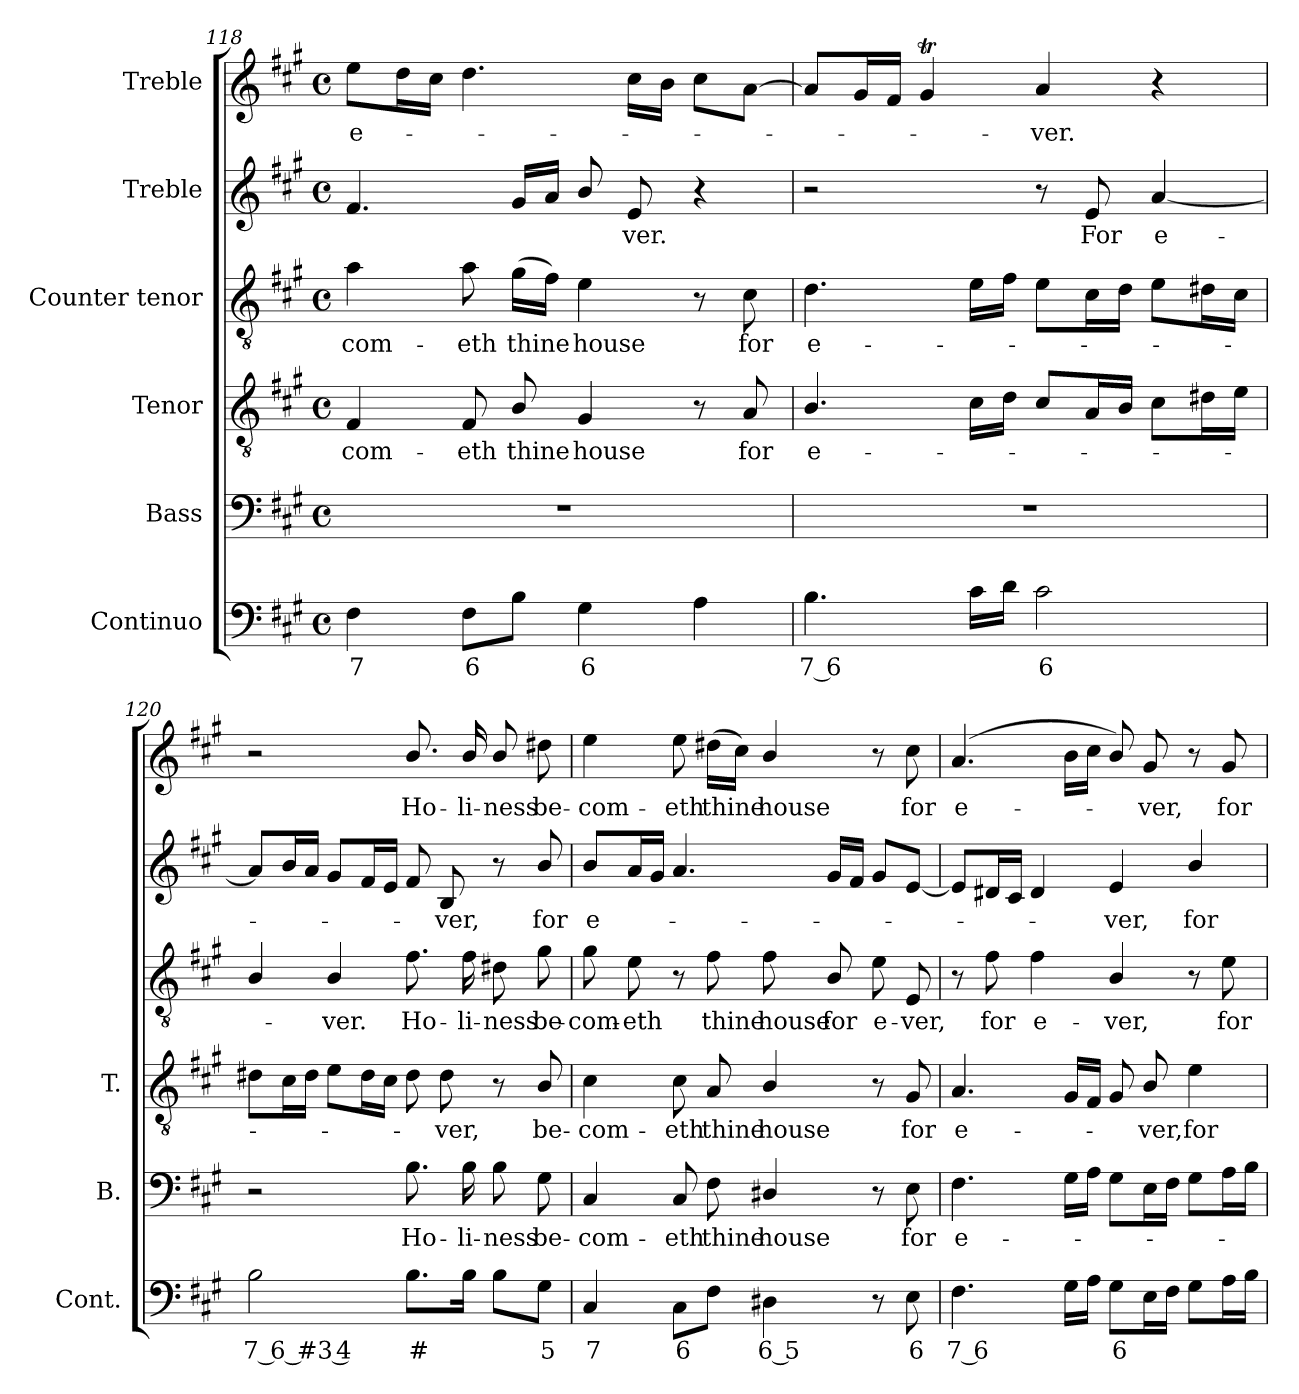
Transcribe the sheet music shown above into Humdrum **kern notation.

**kern	**text	**kern	**text	**kern	**text	**kern	**text	**kern	**text	**kern	**text
*part6	*part6	*part5	*part5	*part4	*part4	*part3	*part3	*part2	*part2	*part1	*part1
*staff6	*staff6	*staff5	*staff5	*staff4	*staff4	*staff3	*staff3	*staff2	*staff2	*staff1	*staff1
*I"Continuo	*	*I"Bass	*	*I"Tenor	*	*I"Counter tenor	*	*I"Treble	*	*I"Treble	*
*I'Cont.	*	*I'B.	*	*I'T.	*	*	*	*	*	*	*
*clefF4	*	*clefF4	*	*clefGv2	*	*clefGv2	*	*clefG2	*	*clefG2	*
*	*	*	*	*ITrd7c12	*	*ITrd7c12	*	*	*	*	*
*k[f#c#g#]	*	*k[f#c#g#]	*	*k[f#c#g#]	*	*k[f#c#g#]	*	*k[f#c#g#]	*	*k[f#c#g#]	*
*A:	*	*A:	*	*A:	*	*A:	*	*A:	*	*A:	*
*M4/4	*	*M4/4	*	*M4/4	*	*M4/4	*	*M4/4	*	*M4/4	*
*met(c)	*	*met(c)	*	*met(c)	*	*met(c)	*	*met(c)	*	*met(c)	*
=118	=118	=118	=118	=118	=118	=118	=118	=118	=118	=118	=118
!	!LO:LY:b:color=#000000	!	!	!	!	!	!	!	!	!	!
!	!	!	!	!	!LO:LY:b:color=#000000	!	!	!	!	!	!
!	!	!	!	!	!	!	!LO:LY:b:color=#000000	!	!	!	!
!	!	!	!	!	!	!	!	!	!	!	!LO:LY:b:color=#000000
4F#i\	7	1r	.	4FF#i/	-com-	4Ai\	-com-	4.f#i/	.	8eei\L	e-
.	.	.	.	.	.	.	.	.	.	16ddi\L	.
.	.	.	.	.	.	.	.	.	.	16cc#i\JJ	.
!	!LO:LY:b:color=#000000	!	!	!	!	!	!	!	!	!	!
!	!	!	!	!	!LO:LY:b:color=#000000	!	!	!	!	!	!
!	!	!	!	!	!	!	!LO:LY:b:color=#000000	!	!	!	!
8F#i\L	6	.	.	8FF#i/	-eth	8Ai\	-eth	.	.	4.ddi\	.
!	!	!	!	!	!LO:LY:b:color=#000000	!	!	!	!	!	!
!	!	!	!	!	!	!	!LO:LY:b:color=#000000	!	!	!	!
8Bi\J	.	.	.	8BBi/	thine	(16G#i\LL	thine	16g#i/LL	.	.	.
.	.	.	.	.	.	16F#i\JJ)	.	16ai/JJ	.	.	.
!	!LO:LY:b:color=#000000	!	!	!	!	!	!	!	!	!	!
!	!	!	!	!	!LO:LY:b:color=#000000	!	!	!	!	!	!
!	!	!	!	!	!	!	!LO:LY:b:color=#000000	!	!	!	!
4G#i\	6	.	.	4GG#i/	house	4Ei\	house	8bi/	.	.	.
!	!	!	!	!	!	!	!	!	!LO:LY:b:color=#000000	!	!
.	.	.	.	.	.	.	.	8ei/	-ver.	16cc#i\LL	.
.	.	.	.	.	.	.	.	.	.	16bi\JJ	.
4Ai\	.	.	.	8r	.	8r	.	4r	.	8cc#i\L	.
!	!	!	!	!	!LO:LY:b:color=#000000	!	!	!	!	!	!
!	!	!	!	!	!	!	!LO:LY:b:color=#000000	!	!	!	!
.	.	.	.	8AAi/	for	8C#i\	for	.	.	[8ai\J	.
!!LO:LB:g=z
=119	=119	=119	=119	=119	=119	=119	=119	=119	=119	=119	=119
!	!LO:LY:b:color=#000000	!	!	!	!	!	!	!	!	!	!
!	!	!	!	!	!LO:LY:b:color=#000000	!	!	!	!	!	!
!	!	!	!	!	!	!	!LO:LY:b:color=#000000	!	!	!	!
4.Bi\	7 6	1r	.	4.BBi/	e-	4.Di\	e-	2r	.	8ai/L]	.
.	.	.	.	.	.	.	.	.	.	16g#i/L	.
.	.	.	.	.	.	.	.	.	.	16f#i/JJ	.
.	.	.	.	.	.	.	.	.	.	4g#ti/	.
16c#i\LL	.	.	.	16C#i\LL	.	16Ei\LL	.	.	.	.	.
16di\JJ	.	.	.	16Di\JJ	.	16F#i\JJ	.	.	.	.	.
!	!LO:LY:b:color=#000000	!	!	!	!	!	!	!	!	!	!
!	!	!	!	!	!	!	!	!	!	!	!LO:LY:b:color=#000000
2c#i\	6	.	.	8C#i/L	.	8Ei\L	.	8r	.	4ai/	-ver.
!	!	!	!	!	!	!	!	!	!LO:LY:b:color=#000000	!	!
.	.	.	.	16AAi/L	.	16C#i\L	.	8ei/	For	.	.
.	.	.	.	16BBi/JJ	.	16Di\JJ	.	.	.	.	.
!	!	!	!	!	!	!	!	!	!LO:LY:b:color=#000000	!	!
.	.	.	.	8C#i\L	.	8Ei\L	.	[4ai/	e-	4r	.
.	.	.	.	16D#Xi\L	.	16D#Xi\L	.	.	.	.	.
.	.	.	.	16Ei\JJ	.	16C#i\JJ	.	.	.	.	.
=120	=120	=120	=120	=120	=120	=120	=120	=120	=120	=120	=120
!	!LO:LY:b:color=#000000	!	!	!	!	!	!	!	!	!	!
2Bi\	7 6 #3 4	2r	.	8D#Xi\L	.	4BBi/	.	8ai/L]	.	2r	.
.	.	.	.	16C#i\L	.	.	.	16bi/L	.	.	.
.	.	.	.	16D#i\JJ	.	.	.	16ai/JJ	.	.	.
!	!	!	!	!	!	!	!LO:LY:b:color=#000000	!	!	!	!
.	.	.	.	8Ei\L	.	4BBi/	-ver.	8g#i/L	.	.	.
.	.	.	.	16D#i\L	.	.	.	16f#i/L	.	.	.
.	.	.	.	16C#i\JJ	.	.	.	16ei/JJ	.	.	.
!	!LO:LY:b:color=#000000	!	!	!	!	!	!	!	!	!	!
!	!	!	!LO:LY:b:color=#000000	!	!	!	!	!	!	!	!
!	!	!	!	!	!	!	!LO:LY:b:color=#000000	!	!	!	!
!	!	!	!	!	!	!	!	!	!	!	!LO:LY:b:color=#000000
8.Bi\L	#	8.Bi\	Ho-	8D#i\	.	8.F#i\	Ho-	8f#i/	.	8.bi/	Ho-
!	!	!	!	!	!LO:LY:b:color=#000000	!	!	!	!	!	!
!	!	!	!	!	!	!	!	!	!LO:LY:b:color=#000000	!	!
.	.	.	.	8D#i\	-ver,	.	.	8Bi/	-ver,	.	.
!	!	!	!LO:LY:b:color=#000000	!	!	!	!	!	!	!	!
!	!	!	!	!	!	!	!LO:LY:b:color=#000000	!	!	!	!
!	!	!	!	!	!	!	!	!	!	!	!LO:LY:b:color=#000000
16Bi\Jk	.	16Bi\	-li-	.	.	16F#i\	-li-	.	.	16bi/	-li-
!	!	!	!LO:LY:b:color=#000000	!	!	!	!	!	!	!	!
!	!	!	!	!	!	!	!LO:LY:b:color=#000000	!	!	!	!
!	!	!	!	!	!	!	!	!	!	!	!LO:LY:b:color=#000000
8Bi\L	.	8Bi\	-ness	8r	.	8D#Xi\	-ness	8r	.	8bi/	-ness
!	!LO:LY:b:color=#000000	!	!	!	!	!	!	!	!	!	!
!	!	!	!LO:LY:b:color=#000000	!	!	!	!	!	!	!	!
!	!	!	!	!	!LO:LY:b:color=#000000	!	!	!	!	!	!
!	!	!	!	!	!	!	!LO:LY:b:color=#000000	!	!	!	!
!	!	!	!	!	!	!	!	!	!LO:LY:b:color=#000000	!	!
!	!	!	!	!	!	!	!	!	!	!	!LO:LY:b:color=#000000
8G#i\J	5	8G#i\	be-	8BBi/	be-	8G#i\	be-	8bi/	for	8dd#Xi\	be-
=121	=121	=121	=121	=121	=121	=121	=121	=121	=121	=121	=121
!	!LO:LY:b:color=#000000	!	!	!	!	!	!	!	!	!	!
!	!	!	!LO:LY:b:color=#000000	!	!	!	!	!	!	!	!
!	!	!	!	!	!LO:LY:b:color=#000000	!	!	!	!	!	!
!	!	!	!	!	!	!	!LO:LY:b:color=#000000	!	!	!	!
!	!	!	!	!	!	!	!	!	!LO:LY:b:color=#000000	!	!
!	!	!	!	!	!	!	!	!	!	!	!LO:LY:b:color=#000000
4C#i/	7	4C#i/	-com-	4C#i\	-com-	8G#i\	-com-	8bi/L	e-	4eei\	-com-
!	!	!	!	!	!	!	!LO:LY:b:color=#000000	!	!	!	!
.	.	.	.	.	.	8Ei\	-eth	16ai/L	.	.	.
.	.	.	.	.	.	.	.	16g#i/JJ	.	.	.
!	!LO:LY:b:color=#000000	!	!	!	!	!	!	!	!	!	!
!	!	!	!LO:LY:b:color=#000000	!	!	!	!	!	!	!	!
!	!	!	!	!	!LO:LY:b:color=#000000	!	!	!	!	!	!
!	!	!	!	!	!	!	!	!	!	!	!LO:LY:b:color=#000000
8C#i\L	6	8C#i/	-eth	8C#i\	-eth	8r	.	4.ai/	.	8eei\	-eth
!	!	!	!LO:LY:b:color=#000000	!	!	!	!	!	!	!	!
!	!	!	!	!	!LO:LY:b:color=#000000	!	!	!	!	!	!
!	!	!	!	!	!	!	!LO:LY:b:color=#000000	!	!	!	!
!	!	!	!	!	!	!	!	!	!	!	!LO:LY:b:color=#000000
8F#i\J	.	8F#i\	thine	8AAi/	thine	8F#i\	thine	.	.	(16dd#Xi\LL	thine
.	.	.	.	.	.	.	.	.	.	16cc#i\JJ)	.
!	!LO:LY:b:color=#000000	!	!	!	!	!	!	!	!	!	!
!	!	!	!LO:LY:b:color=#000000	!	!	!	!	!	!	!	!
!	!	!	!	!	!LO:LY:b:color=#000000	!	!	!	!	!	!
!	!	!	!	!	!	!	!LO:LY:b:color=#000000	!	!	!	!
!	!	!	!	!	!	!	!	!	!	!	!LO:LY:b:color=#000000
4D#Xi\	6 5	4D#Xi/	house	4BBi/	house	8F#i\	house	.	.	4bi/	house
!	!	!	!	!	!	!	!LO:LY:b:color=#000000	!	!	!	!
.	.	.	.	.	.	8BBi/	for	16g#i/LL	.	.	.
.	.	.	.	.	.	.	.	16f#i/JJ	.	.	.
!	!LO:LY:b:color=#000000	!	!	!	!	!	!	!	!	!	!
!	!	!	!	!	!	!	!LO:LY:b:color=#000000	!	!	!	!
8r	5	8r	.	8r	.	8Ei\	e-	8g#i/L	.	8r	.
!	!LO:LY:b:color=#000000	!	!	!	!	!	!	!	!	!	!
!	!	!	!LO:LY:b:color=#000000	!	!	!	!	!	!	!	!
!	!	!	!	!	!LO:LY:b:color=#000000	!	!	!	!	!	!
!	!	!	!	!	!	!	!LO:LY:b:color=#000000	!	!	!	!
!	!	!	!	!	!	!	!	!	!	!	!LO:LY:b:color=#000000
8Ei\	6	8Ei\	for	8GG#i/	for	8EEi/	-ver,	[8ei/J	.	8cc#i\	for
!!LO:LB:g=z
=122	=122	=122	=122	=122	=122	=122	=122	=122	=122	=122	=122
!	!LO:LY:b:color=#000000	!	!	!	!	!	!	!	!	!	!
!	!	!	!LO:LY:b:color=#000000	!	!	!	!	!	!	!	!
!	!	!	!	!	!LO:LY:b:color=#000000	!	!	!	!	!	!
!	!	!	!	!	!	!	!	!	!	!	!LO:LY:b:color=#000000
4.F#i\	7 6	4.F#i\	e-	4.AAi/	e-	8r	.	8ei/L]	.	(4.ai/	e-
!	!	!	!	!	!	!	!LO:LY:b:color=#000000	!	!	!	!
.	.	.	.	.	.	8F#i\	for	16d#Xi/L	.	.	.
.	.	.	.	.	.	.	.	16c#i/JJ	.	.	.
!	!	!	!	!	!	!	!LO:LY:b:color=#000000	!	!	!	!
.	.	.	.	.	.	4F#i\	e-	4d#i/	.	.	.
16G#i\LL	.	16G#i\LL	.	16GG#i/LL	.	.	.	.	.	16bi\LL	.
16Ai\JJ	.	16Ai\JJ	.	16FF#i/JJ	.	.	.	.	.	16cc#i\JJ	.
!	!LO:LY:b:color=#000000	!	!	!	!	!	!	!	!	!	!
!	!	!	!	!	!	!	!LO:LY:b:color=#000000	!	!	!	!
!	!	!	!	!	!	!	!	!	!LO:LY:b:color=#000000	!	!
8G#i\L	6	8G#i\L	.	8GG#i/	.	4BBi/	-ver,	4ei/	-ver,	8bi/)	.
!	!	!	!	!	!LO:LY:b:color=#000000	!	!	!	!	!	!
!	!	!	!	!	!	!	!	!	!	!	!LO:LY:b:color=#000000
16Ei\L	.	16Ei\L	.	8BBi/	-ver,	.	.	.	.	8g#i/	-ver,
16F#i\JJ	.	16F#i\JJ	.	.	.	.	.	.	.	.	.
!	!	!	!	!	!LO:LY:b:color=#000000	!	!	!	!	!	!
!	!	!	!	!	!	!	!	!	!LO:LY:b:color=#000000	!	!
8G#i\L	.	8G#i\L	.	4Ei\	for	8r	.	4bi/	for	8r	.
!	!	!	!	!	!	!	!LO:LY:b:color=#000000	!	!	!	!
!	!	!	!	!	!	!	!	!	!	!	!LO:LY:b:color=#000000
16Ai\L	.	16Ai\L	.	.	.	8Ei\	for	.	.	8g#i/	for
16Bi\JJ	.	16Bi\JJ	.	.	.	.	.	.	.	.	.
=	=	=	=	=	=	=	=	=	=	=	=
*-	*-	*-	*-	*-	*-	*-	*-	*-	*-	*-	*-
